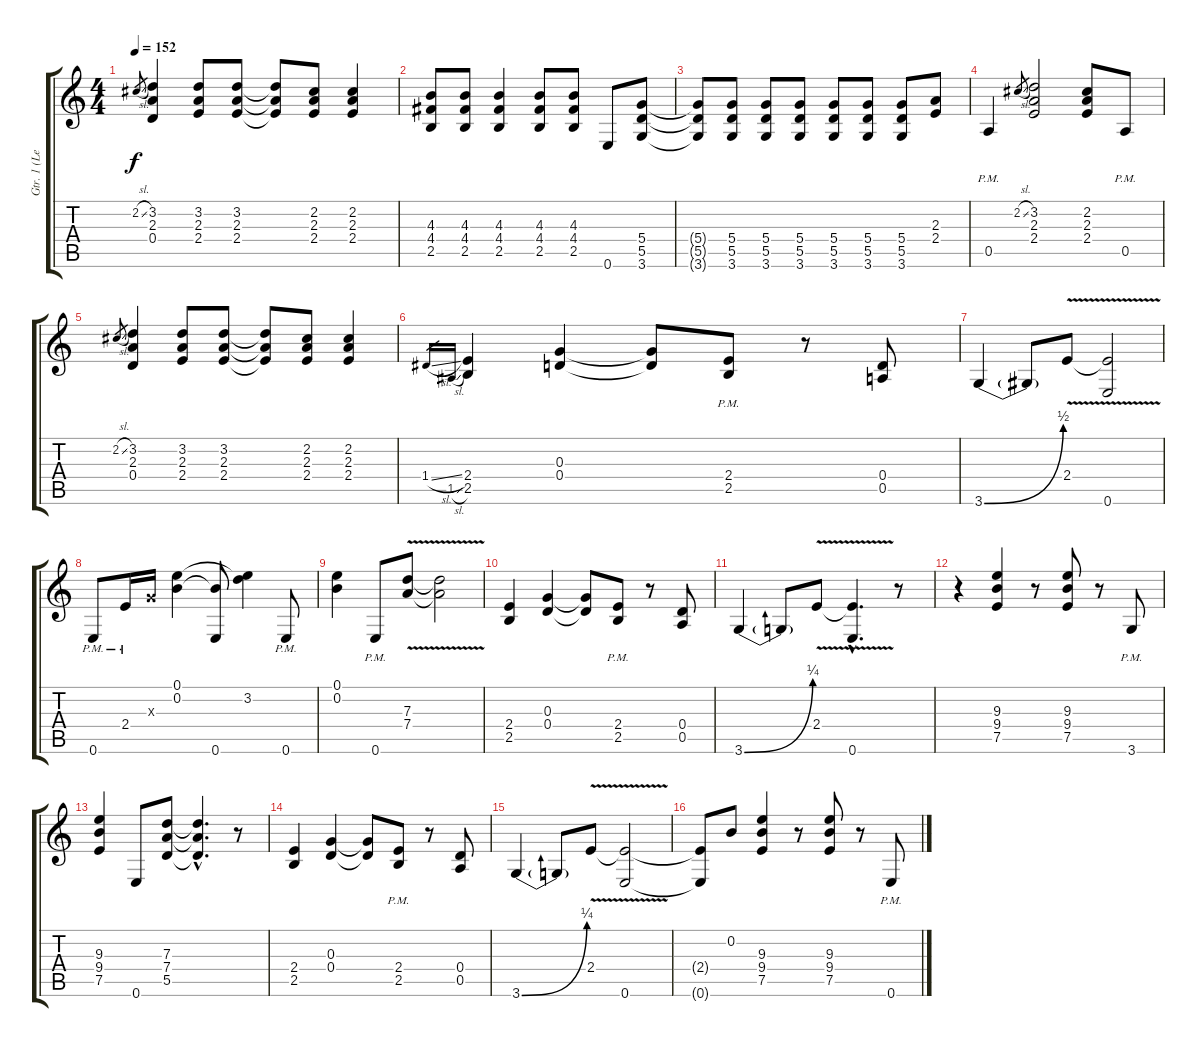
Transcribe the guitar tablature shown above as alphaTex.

\track ("Gtr. 1 (Lead)" "Gtr. 1 (Le") {instrument distortionguitar}
\staff {score tabs}
\tuning (E4 B3 G3 D3 A2 E2) {hide}
\ts (4 4)
\tempo 152
\clef g2
\ks c
2.2{sl}.8{gr dy f} (3.2 2.3 0.4).4 (3.2 2.3 2.4).8 (3.2 2.3 2.4).8 (3.2{t} 2.3{t} 2.4{t}).8 (2.2 2.3 2.4).8 (2.2 2.3 2.4).4 |
(4.3 4.4 2.5).8 (4.3 4.4 2.5).8 (4.3 4.4 2.5).4 (4.3 4.4 2.5).8 (4.3 4.4 2.5).8 0.6.8 (5.4 5.5 3.6).8 |
(5.4{t} 5.5{t} 3.6{t}).8 (5.4 5.5 3.6).8 (5.4 5.5 3.6).8 (5.4 5.5 3.6).8 (5.4 5.5 3.6).8 (5.4 5.5 3.6).8 (5.4 5.5 3.6).8 (2.3 2.4).8 |
0.5{pm}.4 2.2{sl}.8{gr} (3.2 2.3 2.4).2 (2.2 2.3 2.4).8 0.5{pm}.8 |
2.2{sl}.8{gr} (3.2 2.3 0.4).4 (3.2 2.3 2.4).8 (3.2 2.3 2.4).8 (3.2{t} 2.3{t} 2.4{t}).8 (2.2 2.3 2.4).8 (2.2 2.3 2.4).4 |
1.4{sl}.16{gr} 1.5{sl}.16{gr} (2.4 2.5).4 (0.3 0.4).4 (0.3{t} 0.4{t}).8 (2.4{pm} 2.5{pm}).8 r.8 (0.4 0.5).8 |
3.6{be (bend 0 0 60 2)}.4 3.6{t}.8 2.4{v}.8 (2.4{t} 0.6).2 |
0.6{pm}.8 2.4{pm}.16 0.3{x}.16 (0.1 0.2).4 (0.2{t} 0.6).8 (0.1{t} 3.2).4 0.6{pm}.8 |
(0.1 0.2).4 0.6{pm}.8 (7.3{v} 7.4{v}).8 (7.3{t} 7.4{t}).2 |
(2.4 2.5).4 (0.3 0.4).4 (0.3{t} 0.4{t}).8 (2.4{pm} 2.5{pm}).8 r.8 (0.4 0.5).8 |
3.6{be (bend 0 0 60 1)}.4 3.6{t}.8 2.4{v}.8 (2.4{hac t} 0.6{hac}).4{d} r.8 |
r.4 (9.3 9.4 7.5).4 r.8 (9.3 9.4 7.5).8 r.8 3.6{pm}.8 |
(9.3 9.4 7.5).4 0.6.8 (7.3 7.4 5.5).8 (7.3{hac t} 7.4{hac t} 5.5{hac t}).4{d} r.8 |
(2.4 2.5).4 (0.3 0.4).4 (0.3{t} 0.4{t}).8 (2.4{pm} 2.5{pm}).8 r.8 (0.4 0.5).8 |
3.6{be (bend 0 0 60 1)}.4 3.6{t}.8 2.4{v}.8 (2.4{t} 0.6).2 |
(2.4{t} 0.6{t}).8 0.2.8 (9.3 9.4 7.5).4 r.8 (9.3 9.4 7.5).8 r.8 0.6{pm}.8
